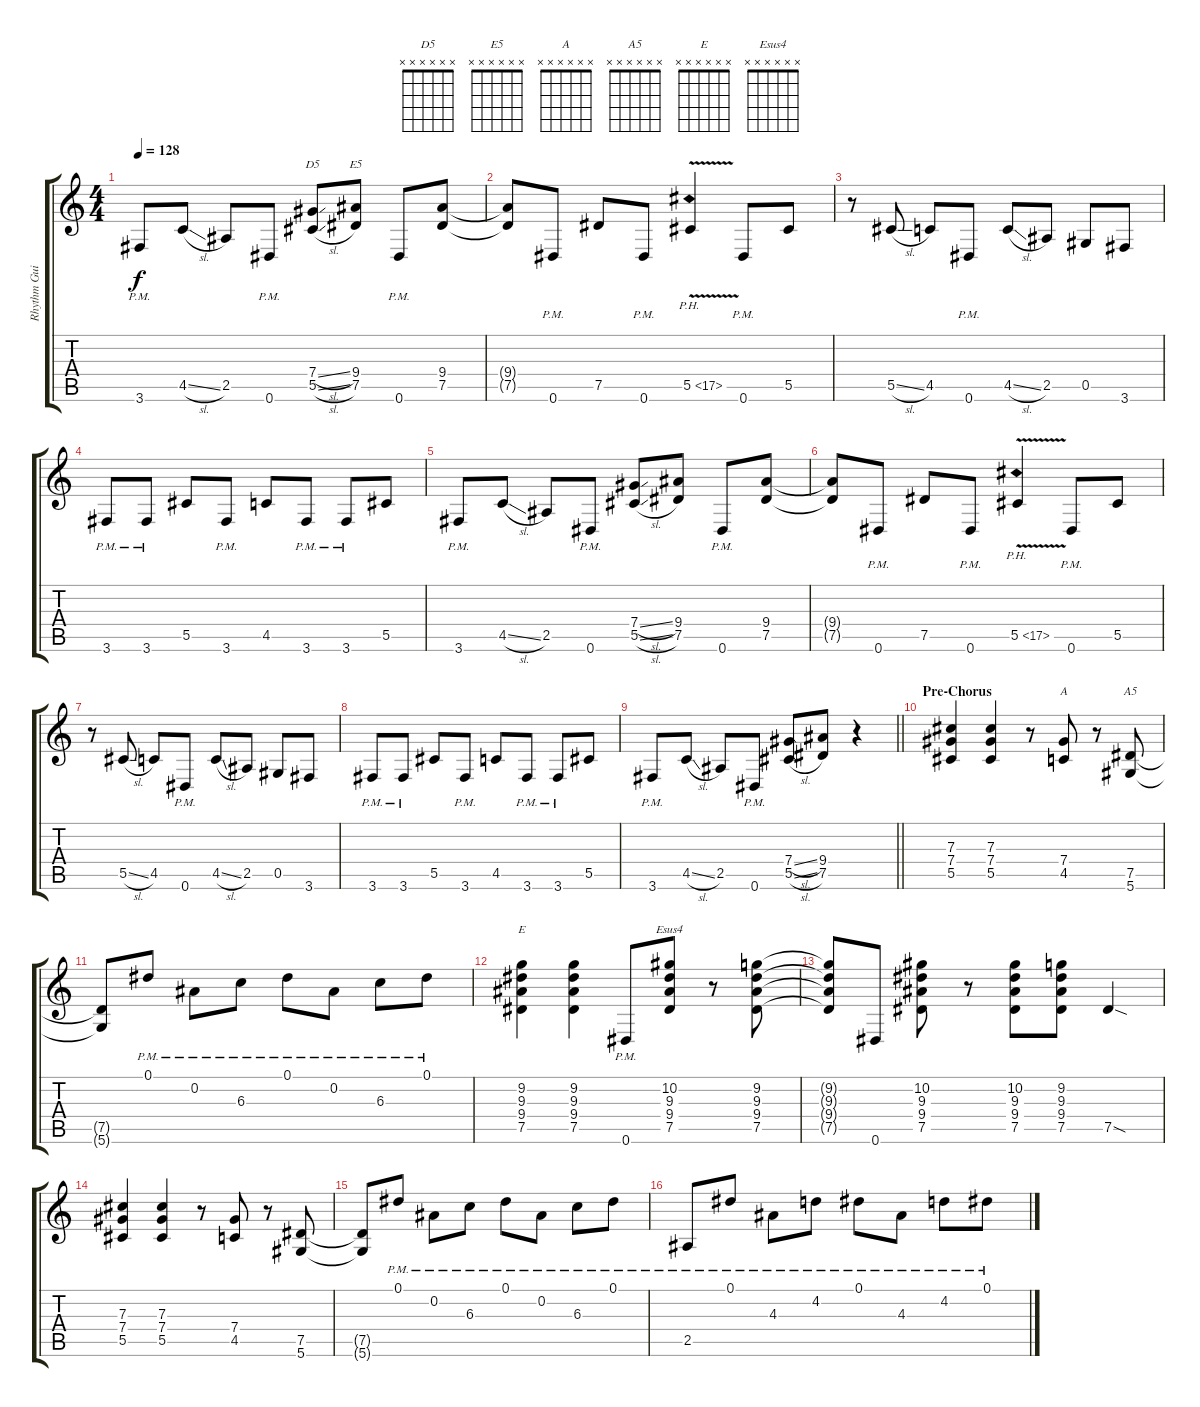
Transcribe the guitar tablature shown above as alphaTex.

\track ("Rhythm Guitar [Warren DeMartini]" "Rhythm Gui") {instrument distortionguitar}
\staff {score tabs}
\tuning (Eb4 Bb3 Gb3 Db3 Ab2 Eb2) {hide}
\chord ("D5" x x x x x x)
\chord ("E5" x x x x x x)
\chord ("A" x x x x x x)
\chord ("A5" x x x x x x)
\chord ("E" x x x x x x)
\chord ("Esus4" x x x x x x)
\ts (4 4)
\tempo 128
\clef g2
\ks c
3.6{pm}.8{dy f} 4.5{sl}.8 2.5.8 0.6{pm}.8 (7.4{sl} 5.5{sl}).8{ch "D5"} (9.4 7.5).8{ch "E5"} 0.6{pm}.8 (9.4 7.5).8 |
(9.4{t} 7.5{t}).8 0.6{pm}.8 7.5.8 0.6{pm}.8 5.5{ph 12 v}.4 0.6{pm}.8 5.5.8 |
r.8 5.5{sl}.8 4.5.8 0.6{pm}.8 4.5{sl}.8 2.5.8 0.5.8 3.6.8 |
3.6{pm}.8 3.6{pm}.8 5.5.8 3.6{pm}.8 4.5.8 3.6{pm}.8 3.6{pm}.8 5.5.8 |
3.6{pm}.8 4.5{sl}.8 2.5.8 0.6{pm}.8 (7.4{sl} 5.5{sl}).8 (9.4 7.5).8 0.6{pm}.8 (9.4 7.5).8 |
(9.4{t} 7.5{t}).8 0.6{pm}.8 7.5.8 0.6{pm}.8 5.5{ph 12 v}.4 0.6{pm}.8 5.5.8 |
r.8 5.5{sl}.8 4.5.8 0.6{pm}.8 4.5{sl}.8 2.5.8 0.5.8 3.6.8 |
3.6{pm}.8 3.6{pm}.8 5.5.8 3.6{pm}.8 4.5.8 3.6{pm}.8 3.6{pm}.8 5.5.8 |
\barLineRight lightlight
3.6{pm}.8 4.5{sl}.8 2.5.8 0.6{pm}.8 (7.4{sl} 5.5{sl}).8 (9.4 7.5).8 r.4 |
\section ("" "Pre-Chorus")
(7.3 7.4 5.5).4 (7.3 7.4 5.5).4 r.8 (7.4 4.5).8{ch "A"} r.8 (7.5 5.6).8{ch "A5"} |
(7.5{t} 5.6{t}).8 0.1{pm}.8 0.2{pm}.8 6.3{pm}.8 0.1{pm}.8 0.2{pm}.8 6.3{pm}.8 0.1{pm}.8 |
(9.2 9.3 9.4 7.5).4{ch "E"} (9.2 9.3 9.4 7.5).4 0.6{pm}.8 (10.2 9.3 9.4 7.5).8{ch "Esus4"} r.8 (9.2 9.3 9.4 7.5).8 |
(9.2{t} 9.3{t} 9.4{t} 7.5{t}).8 0.6.8 (10.2 9.3 9.4 7.5).8 r.8 (10.2 9.3 9.4 7.5).8 (9.2 9.3 9.4 7.5).8 7.5{sod}.4 |
(7.3 7.4 5.5).4 (7.3 7.4 5.5).4 r.8 (7.4 4.5).8 r.8 (7.5 5.6).8 |
(7.5{t} 5.6{t}).8 0.1{pm}.8 0.2{pm}.8 6.3{pm}.8 0.1{pm}.8 0.2{pm}.8 6.3{pm}.8 0.1{pm}.8 |
2.5{pm}.8 0.1{pm}.8 4.3{pm}.8 4.2{pm}.8 0.1{pm}.8 4.3{pm}.8 4.2{pm}.8 0.1{pm}.8
